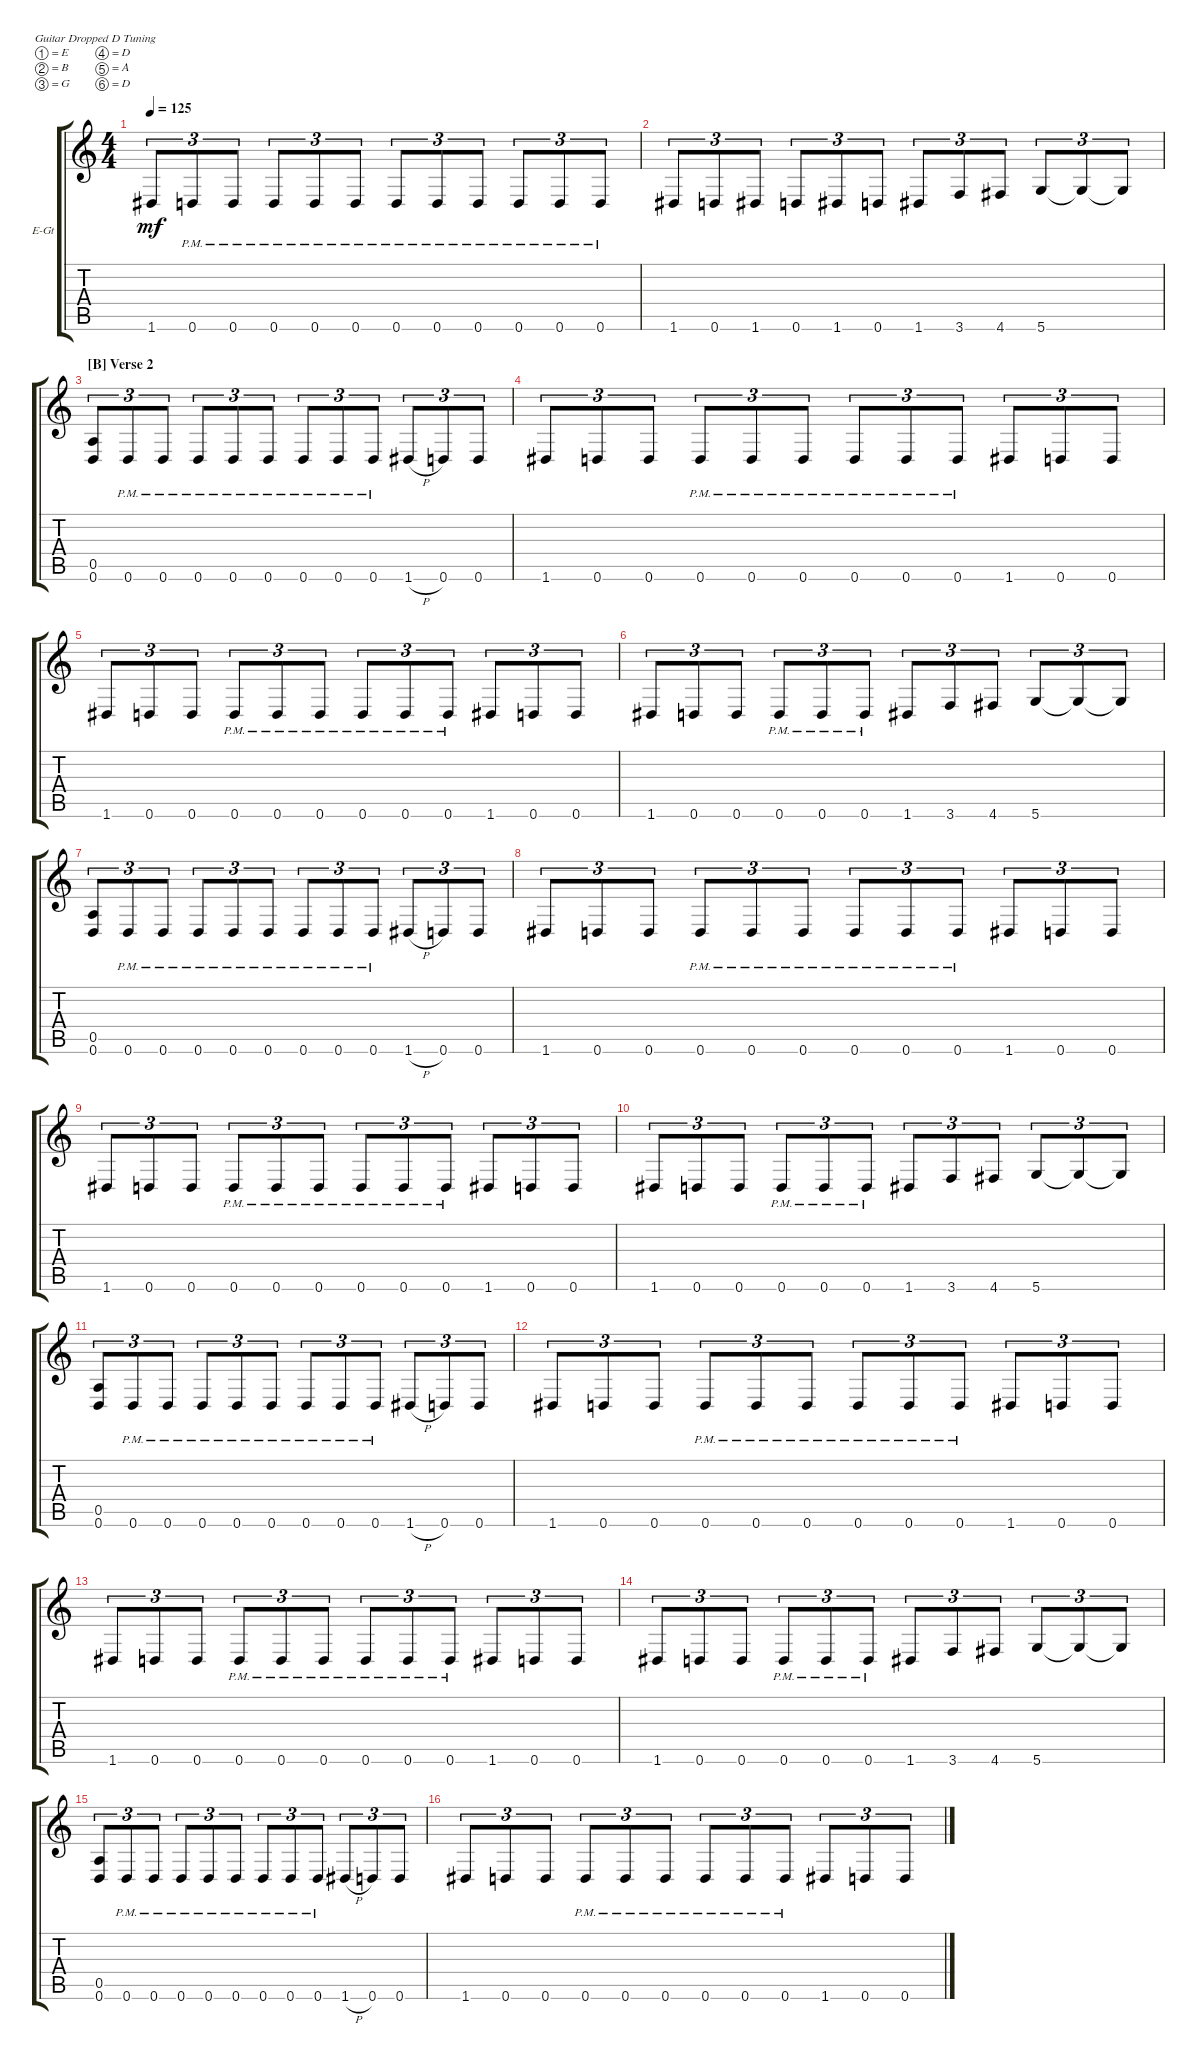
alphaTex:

\defaultSystemsLayout 4
\bracketExtendMode groupsimilarinstruments
\firstSystemTrackNameOrientation horizontal
\otherSystemsTrackNameOrientation horizontal
\track ("Rythem 2" "E-Gt") {instrument distortionguitar}
\staff {score tabs}
\tuning (E4 B3 G3 D3 A2 D2)
\ts (4 4)
\tempo 125
\clef g2
\scale
0.333333
\ks c
1.6.8{tu (3 2) dy mf} 0.6{pm}.8{tu (3 2)} 0.6{pm}.8{tu (3 2)} 0.6{pm}.8{tu (3 2)} 0.6{pm}.8{tu (3 2)} 0.6{pm}.8{tu (3 2)} 0.6{pm}.8{tu (3 2)} 0.6{pm}.8{tu (3 2)} 0.6{pm}.8{tu (3 2)} 0.6{pm}.8{tu (3 2)} 0.6{pm}.8{tu (3 2)} 0.6{pm}.8{tu (3 2)} |
\scale
0.333333 1.6.8{tu (3 2)} 0.6.8{tu (3 2)} 1.6.8{tu (3 2)} 0.6.8{tu (3 2)} 1.6.8{tu (3 2)} 0.6.8{tu (3 2)} 1.6.8{tu (3 2)} 3.6.8{tu (3 2)} 4.6.8{tu (3 2)} 5.6.8{tu (3 2)} 5.6{t}.8{tu (3 2)} 5.6{t}.8{tu (3 2)} |
\section ("B" "Verse 2")
\scale
0.333333 (0.6 0.5).8{tu (3 2)} 0.6{pm}.8{tu (3 2)} 0.6{pm}.8{tu (3 2)} 0.6{pm}.8{tu (3 2)} 0.6{pm}.8{tu (3 2)} 0.6{pm}.8{tu (3 2)} 0.6{pm}.8{tu (3 2)} 0.6{pm}.8{tu (3 2)} 0.6{pm}.8{tu (3 2)} 1.6{h}.8{tu (3 2)} 0.6.8{tu (3 2)} 0.6.8{tu (3 2)} |
\scale
0.333333 1.6.8{tu (3 2)} 0.6.8{tu (3 2)} 0.6.8{tu (3 2)} 0.6{pm}.8{tu (3 2)} 0.6{pm}.8{tu (3 2)} 0.6{pm}.8{tu (3 2)} 0.6{pm}.8{tu (3 2)} 0.6{pm}.8{tu (3 2)} 0.6{pm}.8{tu (3 2)} 1.6.8{tu (3 2)} 0.6.8{tu (3 2)} 0.6.8{tu (3 2)} |
\scale
0.333333 1.6.8{tu (3 2)} 0.6.8{tu (3 2)} 0.6.8{tu (3 2)} 0.6{pm}.8{tu (3 2)} 0.6{pm}.8{tu (3 2)} 0.6{pm}.8{tu (3 2)} 0.6{pm}.8{tu (3 2)} 0.6{pm}.8{tu (3 2)} 0.6{pm}.8{tu (3 2)} 1.6.8{tu (3 2)} 0.6.8{tu (3 2)} 0.6.8{tu (3 2)} |
\scale
0.333333 1.6.8{tu (3 2)} 0.6.8{tu (3 2)} 0.6.8{tu (3 2)} 0.6{pm}.8{tu (3 2)} 0.6{pm}.8{tu (3 2)} 0.6{pm}.8{tu (3 2)} 1.6.8{tu (3 2)} 3.6.8{tu (3 2)} 4.6.8{tu (3 2)} 5.6.8{tu (3 2)} 5.6{t}.8{tu (3 2)} 5.6{t}.8{tu (3 2)} |
\scale
0.333333 (0.6 0.5).8{tu (3 2)} 0.6{pm}.8{tu (3 2)} 0.6{pm}.8{tu (3 2)} 0.6{pm}.8{tu (3 2)} 0.6{pm}.8{tu (3 2)} 0.6{pm}.8{tu (3 2)} 0.6{pm}.8{tu (3 2)} 0.6{pm}.8{tu (3 2)} 0.6{pm}.8{tu (3 2)} 1.6{h}.8{tu (3 2)} 0.6.8{tu (3 2)} 0.6.8{tu (3 2)} |
\scale
0.333333 1.6.8{tu (3 2)} 0.6.8{tu (3 2)} 0.6.8{tu (3 2)} 0.6{pm}.8{tu (3 2)} 0.6{pm}.8{tu (3 2)} 0.6{pm}.8{tu (3 2)} 0.6{pm}.8{tu (3 2)} 0.6{pm}.8{tu (3 2)} 0.6{pm}.8{tu (3 2)} 1.6.8{tu (3 2)} 0.6.8{tu (3 2)} 0.6.8{tu (3 2)} |
\scale
0.333333 1.6.8{tu (3 2)} 0.6.8{tu (3 2)} 0.6.8{tu (3 2)} 0.6{pm}.8{tu (3 2)} 0.6{pm}.8{tu (3 2)} 0.6{pm}.8{tu (3 2)} 0.6{pm}.8{tu (3 2)} 0.6{pm}.8{tu (3 2)} 0.6{pm}.8{tu (3 2)} 1.6.8{tu (3 2)} 0.6.8{tu (3 2)} 0.6.8{tu (3 2)} |
\scale
0.333333 1.6.8{tu (3 2)} 0.6.8{tu (3 2)} 0.6.8{tu (3 2)} 0.6{pm}.8{tu (3 2)} 0.6{pm}.8{tu (3 2)} 0.6{pm}.8{tu (3 2)} 1.6.8{tu (3 2)} 3.6.8{tu (3 2)} 4.6.8{tu (3 2)} 5.6.8{tu (3 2)} 5.6{t}.8{tu (3 2)} 5.6{t}.8{tu (3 2)} |
\scale
0.333333 (0.6 0.5).8{tu (3 2)} 0.6{pm}.8{tu (3 2)} 0.6{pm}.8{tu (3 2)} 0.6{pm}.8{tu (3 2)} 0.6{pm}.8{tu (3 2)} 0.6{pm}.8{tu (3 2)} 0.6{pm}.8{tu (3 2)} 0.6{pm}.8{tu (3 2)} 0.6{pm}.8{tu (3 2)} 1.6{h}.8{tu (3 2)} 0.6.8{tu (3 2)} 0.6.8{tu (3 2)} |
\scale
0.333333 1.6.8{tu (3 2)} 0.6.8{tu (3 2)} 0.6.8{tu (3 2)} 0.6{pm}.8{tu (3 2)} 0.6{pm}.8{tu (3 2)} 0.6{pm}.8{tu (3 2)} 0.6{pm}.8{tu (3 2)} 0.6{pm}.8{tu (3 2)} 0.6{pm}.8{tu (3 2)} 1.6.8{tu (3 2)} 0.6.8{tu (3 2)} 0.6.8{tu (3 2)} |
\scale
0.333333 1.6.8{tu (3 2)} 0.6.8{tu (3 2)} 0.6.8{tu (3 2)} 0.6{pm}.8{tu (3 2)} 0.6{pm}.8{tu (3 2)} 0.6{pm}.8{tu (3 2)} 0.6{pm}.8{tu (3 2)} 0.6{pm}.8{tu (3 2)} 0.6{pm}.8{tu (3 2)} 1.6.8{tu (3 2)} 0.6.8{tu (3 2)} 0.6.8{tu (3 2)} |
\scale
0.333333 1.6.8{tu (3 2)} 0.6.8{tu (3 2)} 0.6.8{tu (3 2)} 0.6{pm}.8{tu (3 2)} 0.6{pm}.8{tu (3 2)} 0.6{pm}.8{tu (3 2)} 1.6.8{tu (3 2)} 3.6.8{tu (3 2)} 4.6.8{tu (3 2)} 5.6.8{tu (3 2)} 5.6{t}.8{tu (3 2)} 5.6{t}.8{tu (3 2)} |
\scale
0.333333 (0.6 0.5).8{tu (3 2)} 0.6{pm}.8{tu (3 2)} 0.6{pm}.8{tu (3 2)} 0.6{pm}.8{tu (3 2)} 0.6{pm}.8{tu (3 2)} 0.6{pm}.8{tu (3 2)} 0.6{pm}.8{tu (3 2)} 0.6{pm}.8{tu (3 2)} 0.6{pm}.8{tu (3 2)} 1.6{h}.8{tu (3 2)} 0.6.8{tu (3 2)} 0.6.8{tu (3 2)} |
\scale
0.333333 1.6.8{tu (3 2)} 0.6.8{tu (3 2)} 0.6.8{tu (3 2)} 0.6{pm}.8{tu (3 2)} 0.6{pm}.8{tu (3 2)} 0.6{pm}.8{tu (3 2)} 0.6{pm}.8{tu (3 2)} 0.6{pm}.8{tu (3 2)} 0.6{pm}.8{tu (3 2)} 1.6.8{tu (3 2)} 0.6.8{tu (3 2)} 0.6.8{tu (3 2)}
